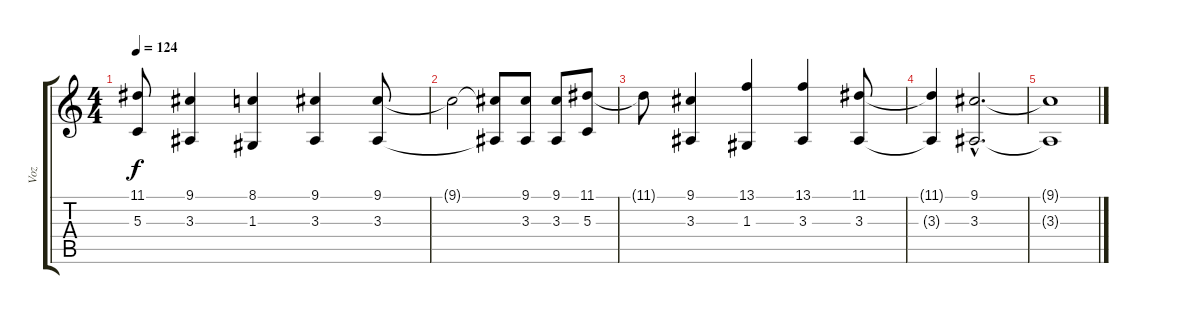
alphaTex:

\track ("Voz" "Voz") {instrument cello}
\staff {score tabs}
\tuning (E4 B3 G3 D3 A2 E2) {hide}
\ts (4 4)
\tempo 124
\clef g2
\ks c
(11.1{t} 5.3{t}).8{dy f} (9.1 3.3).4 (8.1 1.3).4 (9.1 3.3).4 (9.1 3.3).8 |
9.1{t}.2 (9.1{t} 3.3{t}).8 (9.1 3.3).8 (9.1 3.3).8 (11.1 5.3).8 |
11.1{t}.8 (9.1 3.3).4 (13.1 1.3).4 (13.1 3.3).4 (11.1 3.3).8 |
(11.1{t} 3.3{t}).4 (9.1{hac} 3.3{hac}).2{d volume 0} |
(9.1{t} 3.3{t}).1
